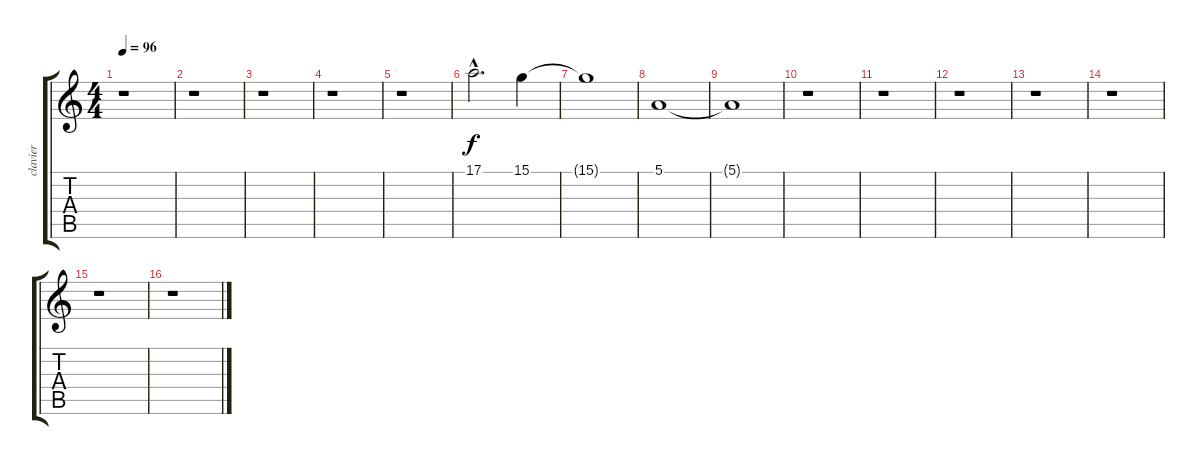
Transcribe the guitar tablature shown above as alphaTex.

\track ("clavier" "clavier") {instrument pad1newage}
\staff {score tabs}
\tuning (E4 B3 G3 D3 A2 E2) {hide}
\ts (4 4)
\tempo 96
\clef g2
\ks c
r.1{dy f} |
r.1 |
r.1 |
r.1 |
r.1 |
17.1{hac}.2{d} 15.1.4 |
15.1{t}.1 |
5.1.1 |
5.1{t}.1 |
r.1 |
r.1 |
r.1 |
r.1 |
r.1 |
r.1 |
r.1
